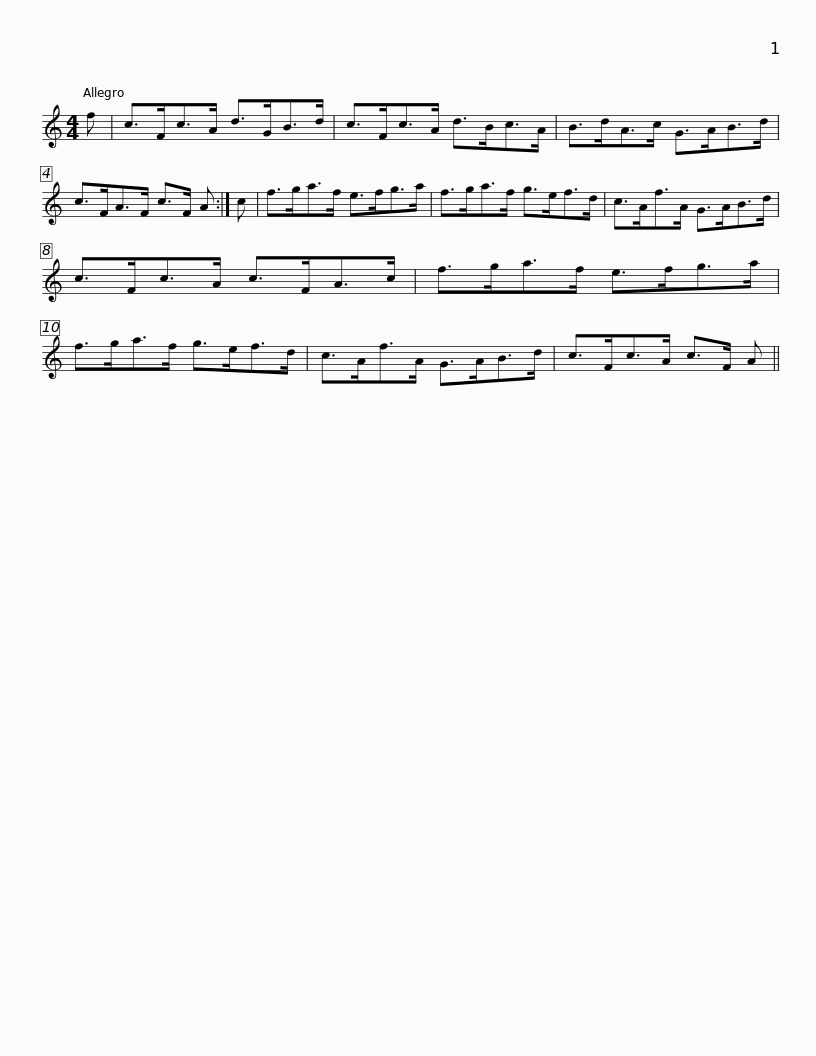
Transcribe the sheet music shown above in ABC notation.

X:1
L:1/8
M:4/4
I:linebreak $
K:C
V:1 treble
V:1
 f | c>Fc>A d>GB>d | c>Fc>A d>Bc>A | B>dA>c G>AB>d | c>FA>F c>F A :| %5
 c |$ f>ga>f e>fg>a | f>ga>f g>ef>d | c>Af>A G>AB>d | c>Fc>A c>FA>c |$ %10
 f>ga>f e>fg>a | f>ga>f g>ef>d | c>Af>A G>AB>d | c>Fc>A c>F A || %14
